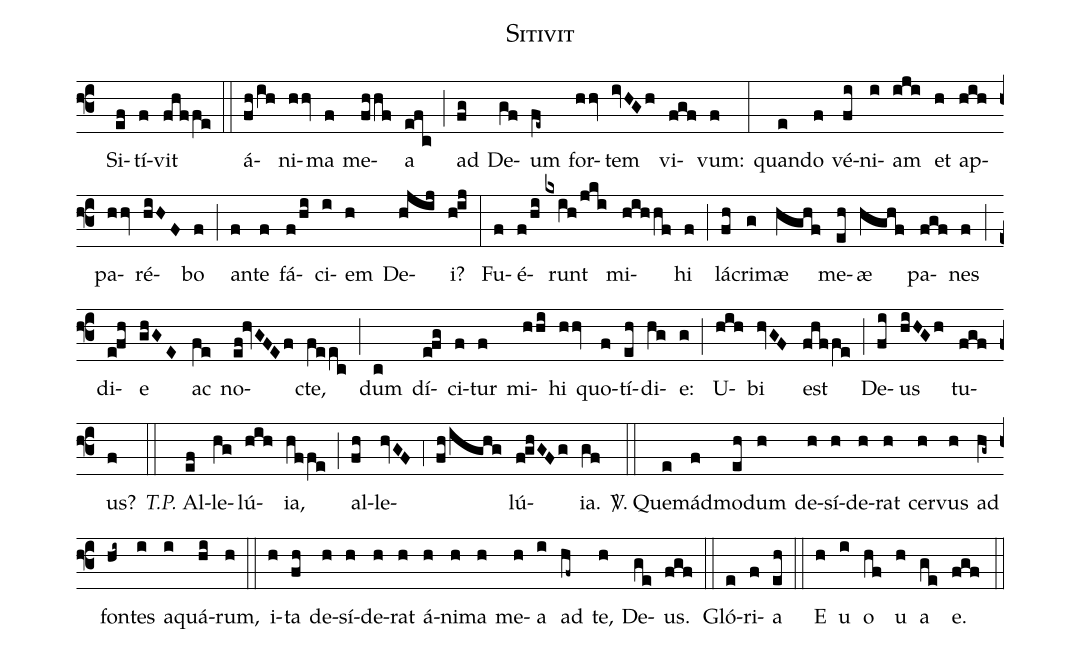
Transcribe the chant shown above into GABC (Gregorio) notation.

name:Sitivit;
mode:II;
office-part:Introitus;
%%
(f3) () Si(ef)tí(f)vit(fhffe) (::) á(fh/ih)ni(hhv)ma(f) me(fhhf)a(efc) (;) ad(fg) De(gf)um(fe~) for(hhv)tem(ivHGh) vi(fgf)vum:(f) (:) quan(e)do(f) vé(fi)ni(i)am(iji) et(h) ap(hih)pa(hhv)ré(hiHF)bo(f) (;) an(f)te(f) fá(f/hi)ci(i)em(h) De(hjij)i?(h!ij) (:) Fu(f)é(f/hi)runt(kxih/jki) mi(hihhf)hi(f) (;) lá(fh)cri(g)mæ(hghf) me(eh)æ(hghf) pa(fgf)nes(f) (;) di(e!fh)e(ghGE) ac(fe) no(ef!hvGFEf)cte,(feec) (;) dum(c) dí(e!fg)ci(f)tur(f) mi(hhi)hi(hhv) quo(f)tí(eh)di(hg)e:(g) (;) U(hih)bi(hvGF) est(fhffe) (;) De(fi)us(hiHGh) tu(fgf)us?(f) (::) <i>T.P.</i> Al(ef)le(hg)lú(hih)ia,(hffe) (;) al(fh)le(hvGF)(,4)(fh/ighg)lú(f!ghGFg)ia.(gf) (::) <sp>V/</sp>. Que(e)mád(f)mo(eh)dum(h) de(h)sí(h)de(h)rat(h) cer(h)vus(h) ad(hg~) fon(hi~)tes(i) a(i)quá(hi)rum,(h) (::) i(h)ta(fh) de(h)sí(h)de(h)rat(h) á(h)ni(h)ma(h) me(h)a(i) ad(hf~) te,(h) De(ge)us.(fgf) (::) Gló(e)ri(f)a(eh) (::) E(h) u(i) o(hf) u(h) a(ge) e.(fgf) (::)
